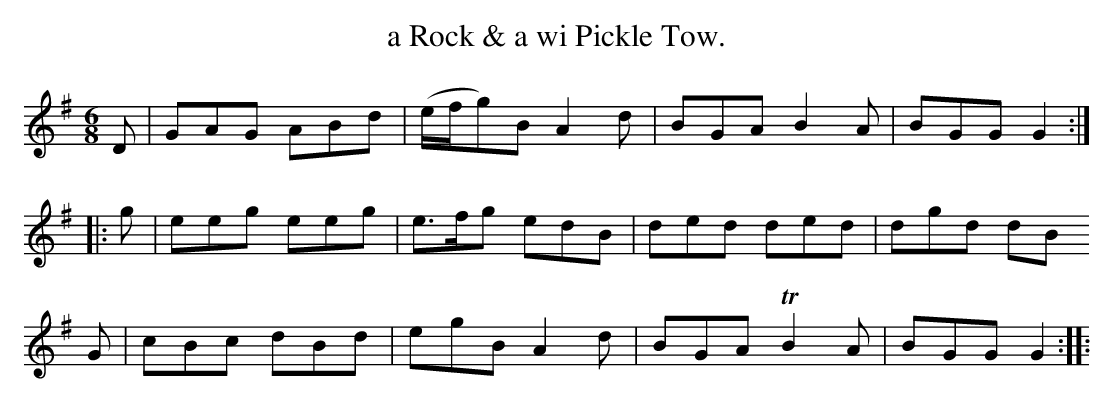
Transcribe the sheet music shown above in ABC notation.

X:1
T:a Rock & a wi Pickle Tow.
M:6/8
L:1/8
K:G
D|GAG ABd|(e/f/g)B A2d|BGA  B2A|BGG G2::
g|eeg eeg| e>fg    edB|ded  ded|dgd dB
G|cBc dBd| egB     A2d|BGA TB2A|BGG G2::
